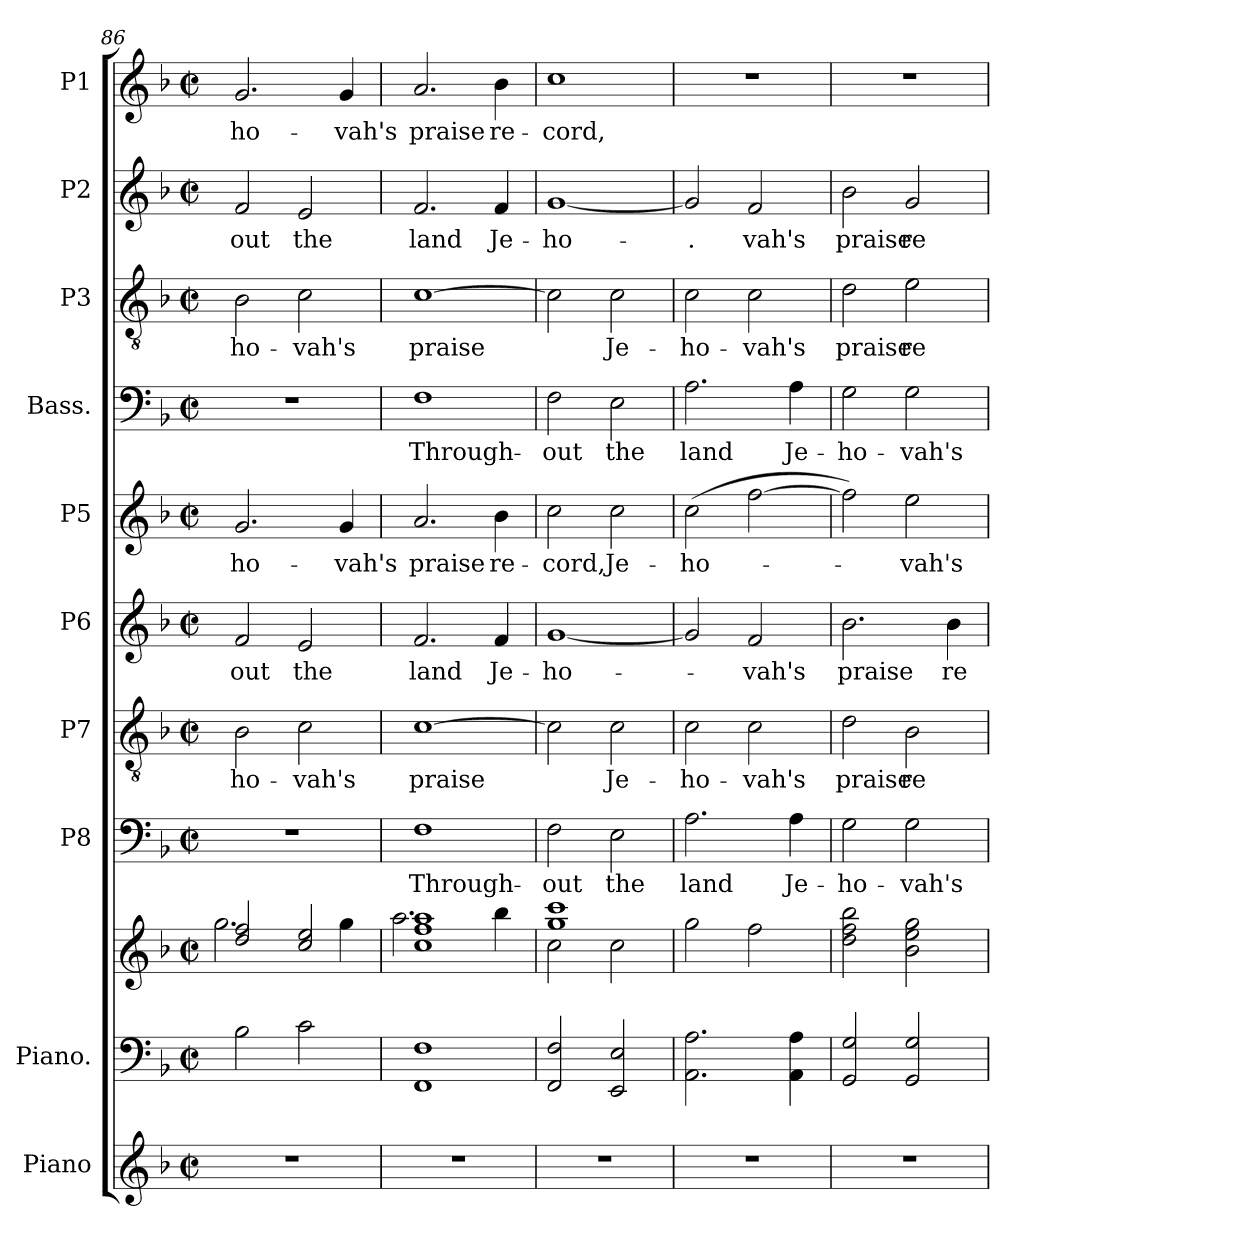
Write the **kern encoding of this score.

**kern	**kern	**kern	**kern	**text	**kern	**text	**kern	**text	**kern	**text	**kern	**text	**kern	**text	**kern	**text	**kern	**text
*part10	*part9	*part9	*part8	*part8	*part7	*part7	*part6	*part6	*part5	*part5	*part4	*part4	*part3	*part3	*part2	*part2	*part1	*part1
*staff11	*staff10	*staff9	*staff8	*staff8	*staff7	*staff7	*staff6	*staff6	*staff5	*staff5	*staff4	*staff4	*staff3	*staff3	*staff2	*staff2	*staff1	*staff1
*I"Piano	*I"Piano.	*	*I"P8	*	*I"P7	*	*I"P6	*	*I"P5	*	*I"Bass.	*	*I"P3	*	*I"P2	*	*I"P1	*
*I'Pno.	*	*	*	*	*	*	*	*	*	*	*	*	*	*	*	*	*	*
*clefG2	*clefF4	*clefG2	*clefF4	*	*clefGv2	*	*clefG2	*	*clefG2	*	*clefF4	*	*clefGv2	*	*clefG2	*	*clefG2	*
*k[b-]	*k[b-]	*k[b-]	*k[b-]	*	*k[b-]	*	*k[b-]	*	*k[b-]	*	*k[b-]	*	*k[b-]	*	*k[b-]	*	*k[b-]	*
*F:	*F:	*F:	*F:	*	*F:	*	*F:	*	*F:	*	*F:	*	*F:	*	*F:	*	*F:	*
*M2/2	*M2/2	*M2/2	*M2/2	*	*M2/2	*	*M2/2	*	*M2/2	*	*M2/2	*	*M2/2	*	*M2/2	*	*M2/2	*
*met(c|)	*met(c|)	*met(c|)	*met(c|)	*	*met(c|)	*	*met(c|)	*	*met(c|)	*	*met(c|)	*	*met(c|)	*	*met(c|)	*	*met(c|)	*
=86	=86	=86	=86	=86	=86	=86	=86	=86	=86	=86	=86	=86	=86	=86	=86	=86	=86	=86
*	*	*^	*	*	*	*	*	*	*	*	*	*	*	*	*	*	*	*
!	!	!	!	!	!	!	!LO:LY:b:color=#000000	!	!	!	!	!	!	!	!	!	!	!	!
!	!	!	!	!	!	!	!	!	!LO:LY:b:color=#000000	!	!	!	!	!	!	!	!	!	!
!	!	!	!	!	!	!	!	!	!	!	!LO:LY:b:color=#000000	!	!	!	!	!	!	!	!
!	!	!	!	!	!	!	!	!	!	!	!	!	!	!	!LO:LY:b:color=#000000	!	!	!	!
!	!	!	!	!	!	!	!	!	!	!	!	!	!	!	!	!	!LO:LY:b:color=#000000	!	!
!	!	!	!	!	!	!	!	!	!	!	!	!	!	!	!	!	!	!	!LO:LY:b:color=#000000
1r	2B-i\	2ddi/ 2ffi	2.ggi\	1r	.	2B-i\	-ho-	2fi/	-out	2.gi/	-ho-	1r	.	2B-i\	-ho-	2fi/	-out	2.gi/	-ho-
!	!	!	!	!	!	!	!LO:LY:b:color=#000000	!	!	!	!	!	!	!	!	!	!	!	!
!	!	!	!	!	!	!	!	!	!LO:LY:b:color=#000000	!	!	!	!	!	!	!	!	!	!
!	!	!	!	!	!	!	!	!	!	!	!	!	!	!	!LO:LY:b:color=#000000	!	!	!	!
!	!	!	!	!	!	!	!	!	!	!	!	!	!	!	!	!	!LO:LY:b:color=#000000	!	!
.	2ci\	2cci/ 2eei	.	.	.	2ci\	-vah's	2ei/	the	.	.	.	.	2ci\	-vah's	2ei/	the	.	.
!	!	!	!	!	!	!	!	!	!	!	!LO:LY:b:color=#000000	!	!	!	!	!	!	!	!
!	!	!	!	!	!	!	!	!	!	!	!	!	!	!	!	!	!	!	!LO:LY:b:color=#000000
.	.	.	4ggi\	.	.	.	.	.	.	4gi/	-vah's	.	.	.	.	.	.	4gi/	-vah's
=87	=87	=87	=87	=87	=87	=87	=87	=87	=87	=87	=87	=87	=87	=87	=87	=87	=87	=87	=87
*	*^	*	*	*	*	*	*	*	*	*	*	*	*	*	*	*	*	*	*
!	!	!	!	!	!	!LO:LY:b:color=#000000	!	!	!	!	!	!	!	!	!	!	!	!	!	!
!	!	!	!	!	!	!	!	!LO:LY:b:color=#000000	!	!	!	!	!	!	!	!	!	!	!	!
!	!	!	!	!	!	!	!	!	!	!LO:LY:b:color=#000000	!	!	!	!	!	!	!	!	!	!
!	!	!	!	!	!	!	!	!	!	!	!	!LO:LY:b:color=#000000	!	!	!	!	!	!	!	!
!	!	!	!	!	!	!	!	!	!	!	!	!	!	!LO:LY:b:color=#000000	!	!	!	!	!	!
!	!	!	!	!	!	!	!	!	!	!	!	!	!	!	!	!LO:LY:b:color=#000000	!	!	!	!
!	!	!	!	!	!	!	!	!	!	!	!	!	!	!	!	!	!	!LO:LY:b:color=#000000	!	!
!	!	!	!	!	!	!	!	!	!	!	!	!	!	!	!	!	!	!	!	!LO:LY:b:color=#000000
1r	1ryy	1FFi 1Fi	1cci 1ffi 1aai	2.aai\	1Fi	Through-	[1ci	praise	2.fi/	land	2.ai/	praise	1Fi	Through-	[1ci	praise	2.fi/	land	2.ai/	praise
!	!	!	!	!	!	!	!	!	!	!LO:LY:b:color=#000000	!	!	!	!	!	!	!	!	!	!
!	!	!	!	!	!	!	!	!	!	!	!	!LO:LY:b:color=#000000	!	!	!	!	!	!	!	!
!	!	!	!	!	!	!	!	!	!	!	!	!	!	!	!	!	!	!LO:LY:b:color=#000000	!	!
!	!	!	!	!	!	!	!	!	!	!	!	!	!	!	!	!	!	!	!	!LO:LY:b:color=#000000
.	.	.	.	4bb-i\	.	.	.	.	4fi/	Je-	4b-i\	re-	.	.	.	.	4fi/	Je-	4b-i\	re-
*	*v	*v	*	*	*	*	*	*	*	*	*	*	*	*	*	*	*	*	*	*
=88	=88	=88	=88	=88	=88	=88	=88	=88	=88	=88	=88	=88	=88	=88	=88	=88	=88	=88	=88
!	!	!	!	!	!LO:LY:b:color=#000000	!	!	!	!	!	!	!	!	!	!	!	!	!	!
!	!	!	!	!	!	!	!LO:LY:b:color=#000000	!	!	!	!	!	!	!	!	!	!	!	!
!	!	!	!	!	!	!	!	!	!LO:LY:b:color=#000000	!	!	!	!	!	!	!	!	!	!
!	!	!	!	!	!	!	!	!	!	!	!LO:LY:b:color=#000000	!	!	!	!	!	!	!	!
!	!	!	!	!	!	!	!	!	!	!	!	!	!LO:LY:b:color=#000000	!	!	!	!	!	!
!	!	!	!	!	!	!	!	!	!	!	!	!	!	!	!LO:LY:b:color=#000000	!	!	!	!
!	!	!	!	!	!	!	!	!	!	!	!	!	!	!	!	!	!LO:LY:b:color=#000000	!	!
!	!	!	!	!	!	!	!	!	!	!	!	!	!	!	!	!	!	!	!LO:LY:b:color=#000000
1r	2FFi/ 2Fi	1ggi 1ccci	2cci\	2Fi\	-out	2ci\]	.	[1gi	-ho-	2cci\	-cord,	2Fi\	-out	2ci\]	.	[1gi	-ho-	1cci	-cord,
!	!	!	!	!	!LO:LY:b:color=#000000	!	!	!	!	!	!	!	!	!	!	!	!	!	!
!	!	!	!	!	!	!	!LO:LY:b:color=#000000	!	!	!	!	!	!	!	!	!	!	!	!
!	!	!	!	!	!	!	!	!	!	!	!LO:LY:b:color=#000000	!	!	!	!	!	!	!	!
!	!	!	!	!	!	!	!	!	!	!	!	!	!LO:LY:b:color=#000000	!	!	!	!	!	!
!	!	!	!	!	!	!	!	!	!	!	!	!	!	!	!LO:LY:b:color=#000000	!	!	!	!
.	2EEi/ 2Ei	.	2cci\	2Ei\	the	2ci\	Je-	.	.	2cci\	Je-	2Ei\	the	2ci\	Je-	.	.	.	.
*	*	*v	*v	*	*	*	*	*	*	*	*	*	*	*	*	*	*	*	*
!!LO:PB:g=z
=89	=89	=89	=89	=89	=89	=89	=89	=89	=89	=89	=89	=89	=89	=89	=89	=89	=89	=89
*	*	*^	*	*	*	*	*	*	*	*	*	*	*	*	*	*	*	*
!	!	!	!	!	!LO:LY:b:color=#000000	!	!	!	!	!	!	!	!	!	!	!	!	!	!
*	*	*v	*v	*	*	*	*	*	*	*	*	*	*	*	*	*	*	*	*
*	*	*^	*	*	*	*	*	*	*	*	*	*	*	*	*	*	*	*
!	!	!	!	!	!	!	!LO:LY:b:color=#000000	!	!	!	!	!	!	!	!	!	!	!	!
*	*	*v	*v	*	*	*	*	*	*	*	*	*	*	*	*	*	*	*	*
*	*	*^	*	*	*	*	*	*	*	*	*	*	*	*	*	*	*	*
!	!	!	!	!	!	!	!	!	!	!	!LO:LY:b:color=#000000	!	!	!	!	!	!	!	!
*	*	*v	*v	*	*	*	*	*	*	*	*	*	*	*	*	*	*	*	*
*	*	*^	*	*	*	*	*	*	*	*	*	*	*	*	*	*	*	*
!	!	!	!	!	!	!	!	!	!	!	!	!	!LO:LY:b:color=#000000	!	!	!	!	!	!
*	*	*v	*v	*	*	*	*	*	*	*	*	*	*	*	*	*	*	*	*
*	*	*^	*	*	*	*	*	*	*	*	*	*	*	*	*	*	*	*
!	!	!	!	!	!	!	!	!	!	!	!	!	!	!	!LO:LY:b:color=#000000	!	!	!	!
*	*	*v	*v	*	*	*	*	*	*	*	*	*	*	*	*	*	*	*	*
*	*	*^	*	*	*	*	*	*	*	*	*	*	*	*	*	*	*	*
!	!	!	!	!	!	!	!	!	!	!	!	!	!	!	!	!	!LO:LY:b:color=#000000	!	!
*	*	*v	*v	*	*	*	*	*	*	*	*	*	*	*	*	*	*	*	*
1r	2.AAi\ 2.Ai	2ggi\	2.Ai\	land	2ci\	-ho-	2gi/]	.	(2cci\	-ho-	2.Ai\	land	2ci\	-ho-	2gi/]	-.	1r	.
!	!	!	!	!	!	!LO:LY:b:color=#000000	!	!	!	!	!	!	!	!	!	!	!	!
!	!	!	!	!	!	!	!	!LO:LY:b:color=#000000	!	!	!	!	!	!	!	!	!	!
!	!	!	!	!	!	!	!	!	!	!	!	!	!	!LO:LY:b:color=#000000	!	!	!	!
!	!	!	!	!	!	!	!	!	!	!	!	!	!	!	!	!LO:LY:b:color=#000000	!	!
.	.	2ffi\	.	.	2ci\	-vah's	2fi/	-vah's	[2ffi\	.	.	.	2ci\	-vah's	2fi/	vah's	.	.
!	!	!	!	!LO:LY:b:color=#000000	!	!	!	!	!	!	!	!	!	!	!	!	!	!
!	!	!	!	!	!	!	!	!	!	!	!	!LO:LY:b:color=#000000	!	!	!	!	!	!
.	4AAi\ 4Ai	.	4Ai\	Je-	.	.	.	.	.	.	4Ai\	Je-	.	.	.	.	.	.
=90	=90	=90	=90	=90	=90	=90	=90	=90	=90	=90	=90	=90	=90	=90	=90	=90	=90	=90
!	!	!	!	!LO:LY:b:color=#000000	!	!	!	!	!	!	!	!	!	!	!	!	!	!
!	!	!	!	!	!	!LO:LY:b:color=#000000	!	!	!	!	!	!	!	!	!	!	!	!
!	!	!	!	!	!	!	!	!LO:LY:b:color=#000000	!	!	!	!	!	!	!	!	!	!
!	!	!	!	!	!	!	!	!	!	!	!	!LO:LY:b:color=#000000	!	!	!	!	!	!
!	!	!	!	!	!	!	!	!	!	!	!	!	!	!LO:LY:b:color=#000000	!	!	!	!
!	!	!	!	!	!	!	!	!	!	!	!	!	!	!	!	!LO:LY:b:color=#000000	!	!
1r	2GGi/ 2Gi	2ddi\ 2ffi 2bb-i	2Gi\	-ho-	2di\	praise	2.b-i\	praise	2ffi\])	.	2Gi\	-ho-	2di\	praise	2b-i\	praise	1r	.
!	!	!	!	!LO:LY:b:color=#000000	!	!	!	!	!	!	!	!	!	!	!	!	!	!
!	!	!	!	!	!	!LO:LY:b:color=#000000	!	!	!	!	!	!	!	!	!	!	!	!
!	!	!	!	!	!	!	!	!	!	!LO:LY:b:color=#000000	!	!	!	!	!	!	!	!
!	!	!	!	!	!	!	!	!	!	!	!	!LO:LY:b:color=#000000	!	!	!	!	!	!
!	!	!	!	!	!	!	!	!	!	!	!	!	!	!LO:LY:b:color=#000000	!	!	!	!
!	!	!	!	!	!	!	!	!	!	!	!	!	!	!	!	!LO:LY:b:color=#000000	!	!
.	2GGi/ 2Gi	2b-i\ 2eei 2ggi	2Gi\	-vah's	2B-i\	re-	.	.	2eei\	-vah's	2Gi\	-vah's	2ei\	re-	2gi/	re-	.	.
!	!	!	!	!	!	!	!	!LO:LY:b:color=#000000	!	!	!	!	!	!	!	!	!	!
.	.	.	.	.	.	.	4b-i\	re-	.	.	.	.	.	.	.	.	.	.
=	=	=	=	=	=	=	=	=	=	=	=	=	=	=	=	=	=	=
*-	*-	*-	*-	*-	*-	*-	*-	*-	*-	*-	*-	*-	*-	*-	*-	*-	*-	*-
